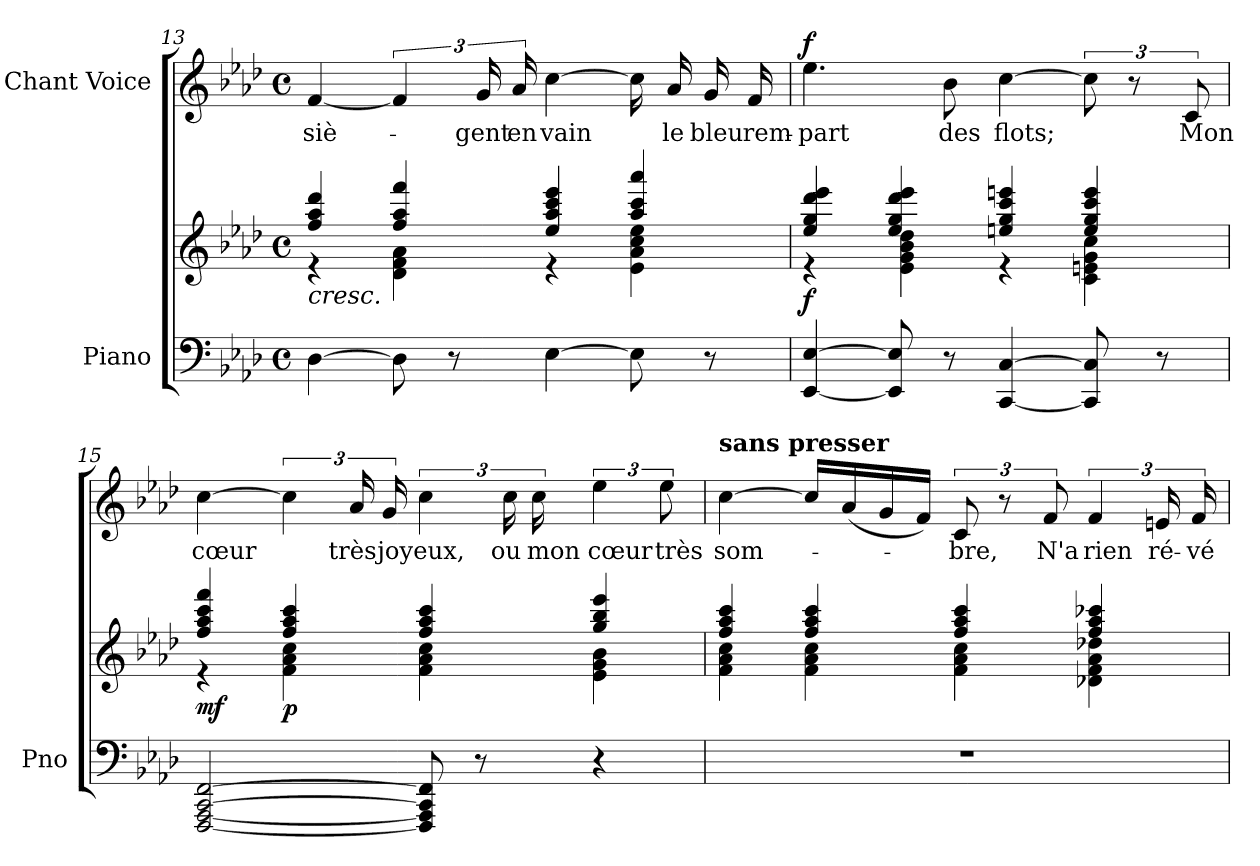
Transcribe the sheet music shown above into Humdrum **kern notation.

**kern	**kern	**dynam	**kern	**text	**dynam
*part2	*part2	*part2	*part1	*part1	*part1
*staff3	*staff2	*staff2/3	*staff1	*staff1	*staff1
*I"Piano	*	*	*I"Chant Voice	*	*
*I'Pno	*	*	*	*	*
*clefF4	*clefG2	*	*clefG2	*	*
*k[b-e-a-d-]	*k[b-e-a-d-]	*	*k[b-e-a-d-]	*	*
*M4/4	*M4/4	*	*M4/4	*	*
*met(c)	*met(c)	*	*met(c)	*	*
=13	=13	=13	=13	=13	=13
*	*^	*	*	*	*
!	!LO:TX:b:i:t=cresc.	!	!	!	!	!
!	!	!	!LO:DY:b	!	!LO:LY:b	!
!	!	!	!LO:DY:n=1:b	!	!	!
[4D-\	4ff/ 4aa-/ 4ddd-/	4r	other-dynamics f	[4f/	-siè-	.
8D-\]	4ff/ 4aa-/ 4fff/	4d-\ 4f\ 4a-\	.	6f/]	.	.
8r	.	.	.	.	.	.
!	!	!	!	!	!LO:LY:b	!
.	.	.	.	24g/	-gent	.
!	!	!	!	!	!LO:LY:b	!
.	.	.	.	24a-/	en	.
!	!	!	!	!	!LO:LY:b	!
[4E-\	4ee-/ 4aa-/ 4ccc/ 4eee-/	4r	.	[4cc\	vain	.
8E-\]	4aa-/ 4ccc/ 4aaa-/	4e-\ 4a-\ 4cc\ 4ee-\	.	16cc\]	.	.
!	!	!	!	!	!LO:LY:b	!
.	.	.	.	16a-/	le	.
!	!	!	!	!	!LO:LY:b	!
8r	.	.	.	16g/	bleu	.
!	!	!	!	!	!LO:LY:b	!
.	.	.	.	16f/	rem-	.
=14	=14	=14	=14	=14	=14	=14
!	!	!	!LO:DY:b	!	!LO:LY:b	!LO:DY:a
[4EE-/ [4E-/	4ee-/ 4gg/ 4ddd-/ 4eee-/	4r	f	4.ee-\	-part	f
8EE-/] 8E-/]	4ee-/ 4gg/ 4ddd-/ 4eee-/	4e-\ 4g\ 4b-\ 4dd-\	.	.	.	.
!	!	!	!	!	!LO:LY:b	!
8r	.	.	.	8b-\	des	.
!	!	!	!	!	!LO:LY:b	!
[4CC/ [4C/	4een/ 4gg/ 4ccc/ 4eeen/	4r	.	[4cc\	flots;	.
8CC/] 8C/]	4ee/ 4gg/ 4ccc/ 4eee/	4c\ 4en\ 4g\ 4cc\	.	12cc\]	.	.
.	.	.	.	12r	.	.
8r	.	.	.	.	.	.
!	!	!	!	!	!LO:LY:b	!
.	.	.	.	12c/	Mon	.
!!LO:LB:g=z
=15	=15	=15	=15	=15	=15	=15
!	!	!	!LO:DY:b	!	!LO:LY:b	!
[2FFF/ [2AAA-/ [2CC/ [2FF/	4ff/ 4aa-/ 4ccc/ 4fff/	4r	mf	[4cc\	cœur	.
!	!	!	!LO:DY:b	!	!	!
.	4ff/ 4aa-/ 4ccc/	4f\ 4a-\ 4cc\	p	6cc\]	.	.
!	!	!	!	!	!LO:LY:b	!
.	.	.	.	24a-/	très	.
!	!	!	!	!	!LO:LY:b	!
.	.	.	.	24g/	joyeux,	.
8FFF/] 8AAA-/] 8CC/] 8FF/]	4ff/ 4aa-/ 4ccc/	4f\ 4a-\ 4cc\	.	6cc\	.	.
8r	.	.	.	.	.	.
!	!	!	!	!	!LO:LY:b	!
.	.	.	.	24cc\	ou	.
!	!	!	!	!	!LO:LY:b	!
.	.	.	.	24cc\	mon	.
!	!	!	!	!	!LO:LY:b	!
4r	4gg/ 4bb-/ 4eee-/	4e-\ 4g\ 4b-\	.	6ee-\	cœur	.
!	!	!	!	!	!LO:LY:b	!
.	.	.	.	12ee-\	très	.
=16	=16	=16	=16	=16	=16	=16
!	!	!	!	!LO:TX:a:B:t=sans presser	!	!
!	!	!	!	!	!LO:LY:b	!
1r	4ff/ 4aa-/ 4ccc/	4f\ 4a-\ 4cc\	.	[4cc\	som-	.
.	4ff/ 4aa-/ 4ccc/	4f\ 4a-\ 4cc\	.	16cc/LL]	.	.
.	.	.	.	(<16a-/	.	.
.	.	.	.	16g/	.	.
.	.	.	.	16f/JJ)	.	.
!	!	!	!	!	!LO:LY:b	!
.	4ff/ 4aa-/ 4ccc/	4f\ 4a-\ 4cc\	.	12c/	-bre,	.
.	.	.	.	12r	.	.
!	!	!	!	!	!LO:LY:b	!
.	.	.	.	12f/	N'a	.
!	!	!	!	!	!LO:LY:b	!
.	4ff/ 4aa-/ 4ccc-X/	4d-X\ 4f\ 4a-\ 4dd-X\	.	6f/	rien	.
!	!	!	!	!	!LO:LY:b	!
.	.	.	.	24en/	ré-	.
!	!	!	!	!	!LO:LY:b	!
.	.	.	.	24f/	vé-	.
*	*v	*v	*	*	*	*
=	=	=	=	=	=
*-	*-	*-	*-	*-	*-
